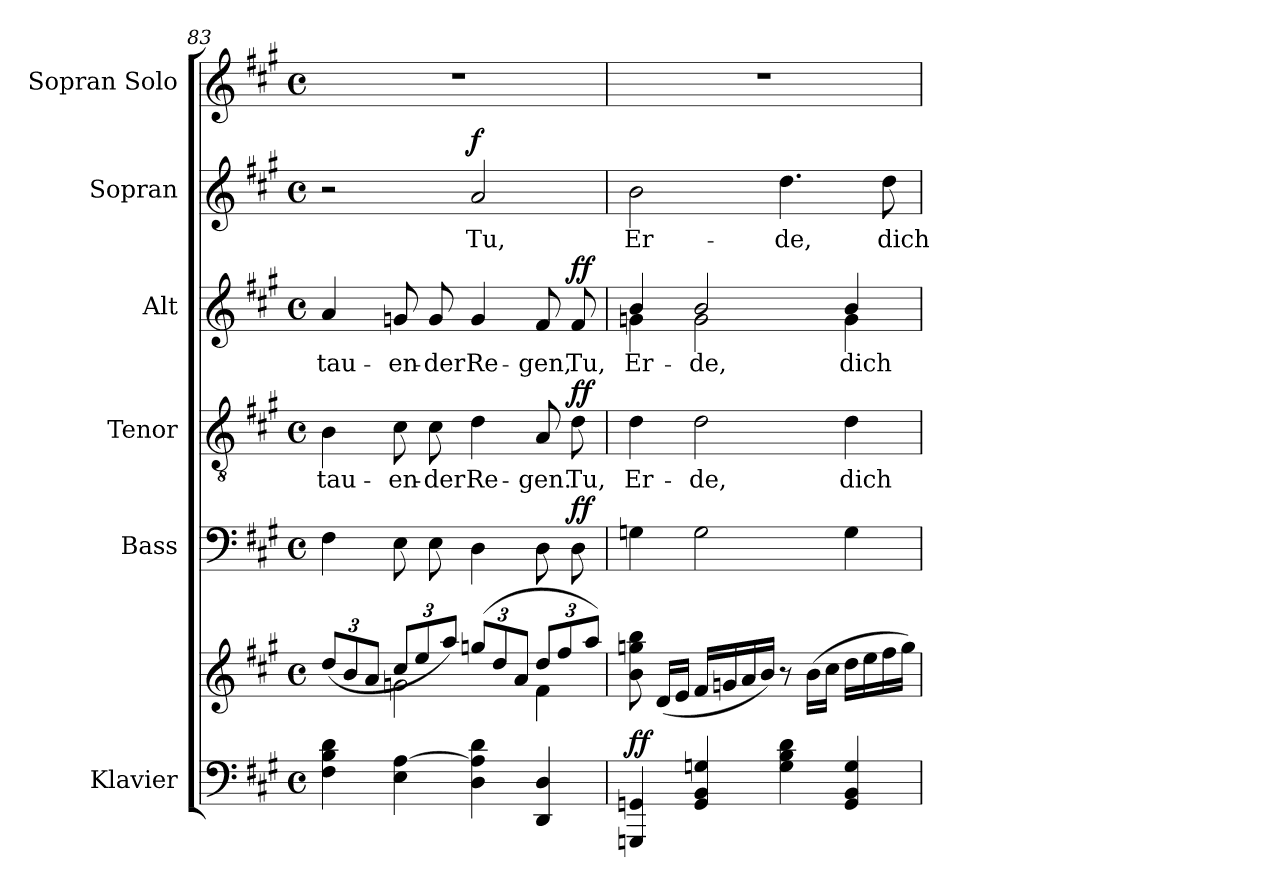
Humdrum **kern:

**kern	**kern	**dynam	**kern	**dynam	**kern	**text	**dynam	**kern	**text	**dynam	**kern	**text	**dynam	**kern
*part6	*part6	*part6	*part5	*part5	*part4	*part4	*part4	*part3	*part3	*part3	*part2	*part2	*part2	*part1
*staff7	*staff6	*staff6/7	*staff5	*staff5	*staff4	*staff4	*staff4	*staff3	*staff3	*staff3	*staff2	*staff2	*staff2	*staff1
*I"Klavier	*	*	*I"Bass	*	*I"Tenor	*	*	*I"Alt	*	*	*I"Sopran	*	*	*I"Sopran Solo
*	*	*	*I'B	*	*I'T	*	*	*I'A	*	*	*I'S	*	*	*
*clefF4	*clefG2	*	*clefF4	*	*clefGv2	*	*	*clefG2	*	*	*clefG2	*	*	*clefG2
*k[f#c#g#]	*k[f#c#g#]	*	*k[f#c#g#]	*	*k[f#c#g#]	*	*	*k[f#c#g#]	*	*	*k[f#c#g#]	*	*	*k[f#c#g#]
*M4/4	*M4/4	*	*M4/4	*	*M4/4	*	*	*M4/4	*	*	*M4/4	*	*	*M4/4
*met(c)	*met(c)	*	*met(c)	*	*met(c)	*	*	*met(c)	*	*	*met(c)	*	*	*met(c)
*	*Xbrackettup	*	*	*	*	*	*	*	*	*	*	*	*	*
=83	=83	=83	=83	=83	=83	=83	=83	=83	=83	=83	=83	=83	=83	=83
*	*^	*	*	*	*	*	*	*	*	*	*	*	*	*
!	!	!	!	!	!	!	!LO:LY:b	!	!	!LO:LY:b	!	!	!	!	!
4F#\ 4B\ 4d\	(12dd/L	4ryy	.	4F#\	.	4B\	tau-	.	4a/	tau-	.	2r	.	.	1r
.	12b/	.	.	.	.	.	.	.	.	.	.	.	.	.	.
.	12a/J	.	.	.	.	.	.	.	.	.	.	.	.	.	.
!	!	!	!	!	!	!	!LO:LY:b	!	!	!LO:LY:b	!	!	!	!	!
4E\ [4A\	12cc#/L	2gn\	.	8E\	.	8c#\	-en-	.	8gn/	-en-	.	.	.	.	.
.	12ee/	.	.	.	.	.	.	.	.	.	.	.	.	.	.
!	!	!	!	!	!	!	!LO:LY:b	!	!	!LO:LY:b	!	!	!	!	!
.	.	.	.	8E\	.	8c#\	-der	.	8g/	-der	.	.	.	.	.
.	12aa/J)	.	.	.	.	.	.	.	.	.	.	.	.	.	.
!	!	!	!	!	!	!	!LO:LY:b	!	!	!LO:LY:b	!	!	!LO:LY:b	!LO:DY:a	!
4D\ 4A\] 4d\	(12ggn/L	.	.	4D\	.	4d\	Re-	.	4g/	Re-	.	2a/	Tu,	f	.
.	12dd/	.	.	.	.	.	.	.	.	.	.	.	.	.	.
.	12a/J	.	.	.	.	.	.	.	.	.	.	.	.	.	.
!	!	!	!	!	!	!	!LO:LY:b	!	!	!LO:LY:b	!	!	!	!	!
4DD/ 4D/	12dd/L	4f#\	.	8D\	.	8A/	-gen.	.	8f#/	-gen,	.	.	.	.	.
.	12ff#/	.	.	.	.	.	.	.	.	.	.	.	.	.	.
!	!	!	!	!	!LO:DY:a	!	!LO:LY:b	!LO:DY:a	!	!LO:LY:b	!LO:DY:a	!	!	!	!
.	.	.	.	8D\	ff	8d\	Tu,	ff	8f#/	Tu,	ff	.	.	.	.
.	12aa/J)	.	.	.	.	.	.	.	.	.	.	.	.	.	.
*	*v	*v	*	*	*	*	*	*	*	*	*	*	*	*	*
=84	=84	=84	=84	=84	=84	=84	=84	=84	=84	=84	=84	=84	=84	=84
!	!	!LO:DY:a=2	!	!	!	!LO:LY:b	!	!	!LO:LY:b	!	!	!LO:LY:b	!	!
*	*	*	*	*	*	*	*	*^	*	*	*	*	*	*
4GGGn/ 4GGn/	8b\ 8ggn\ 8bb\	ff	4Gn\	.	4d\	Er-	.	4b/	4gn\	Er-	.	2b\	Er-	.	1r
.	(16d/LL	.	.	.	.	.	.	.	.	.	.	.	.	.	.
.	16e/JJ	.	.	.	.	.	.	.	.	.	.	.	.	.	.
!	!	!	!	!	!	!LO:LY:b	!	!	!	!LO:LY:b	!	!	!	!	!
4GG/ 4BB/ 4Gn/	16f#/LL	.	2G\	.	2d\	-de,	.	2b/	2g\	-de,	.	.	.	.	.
.	16gn/	.	.	.	.	.	.	.	.	.	.	.	.	.	.
.	16a/	.	.	.	.	.	.	.	.	.	.	.	.	.	.
.	16b/JJ)	.	.	.	.	.	.	.	.	.	.	.	.	.	.
!	!	!	!	!	!	!	!	!	!	!	!	!	!LO:LY:b	!	!
4G\ 4B\ 4d\	8r	.	.	.	.	.	.	.	.	.	.	4.dd\	-de,	.	.
.	(16b\LL	.	.	.	.	.	.	.	.	.	.	.	.	.	.
.	16cc#\JJ	.	.	.	.	.	.	.	.	.	.	.	.	.	.
!	!	!	!	!	!	!LO:LY:b	!	!	!	!LO:LY:b	!	!	!	!	!
4GG/ 4BB/ 4G/	16dd\LL	.	4G\	.	4d\	dich	.	4b/	4g\	dich	.	.	.	.	.
.	16ee\	.	.	.	.	.	.	.	.	.	.	.	.	.	.
!	!	!	!	!	!	!	!	!	!	!	!	!	!LO:LY:b	!	!
.	16ff#\	.	.	.	.	.	.	.	.	.	.	8dd\	dich	.	.
.	16gg\JJ)	.	.	.	.	.	.	.	.	.	.	.	.	.	.
*	*	*	*	*	*	*	*	*v	*v	*	*	*	*	*	*
=	=	=	=	=	=	=	=	=	=	=	=	=	=	=
*-	*-	*-	*-	*-	*-	*-	*-	*-	*-	*-	*-	*-	*-	*-
